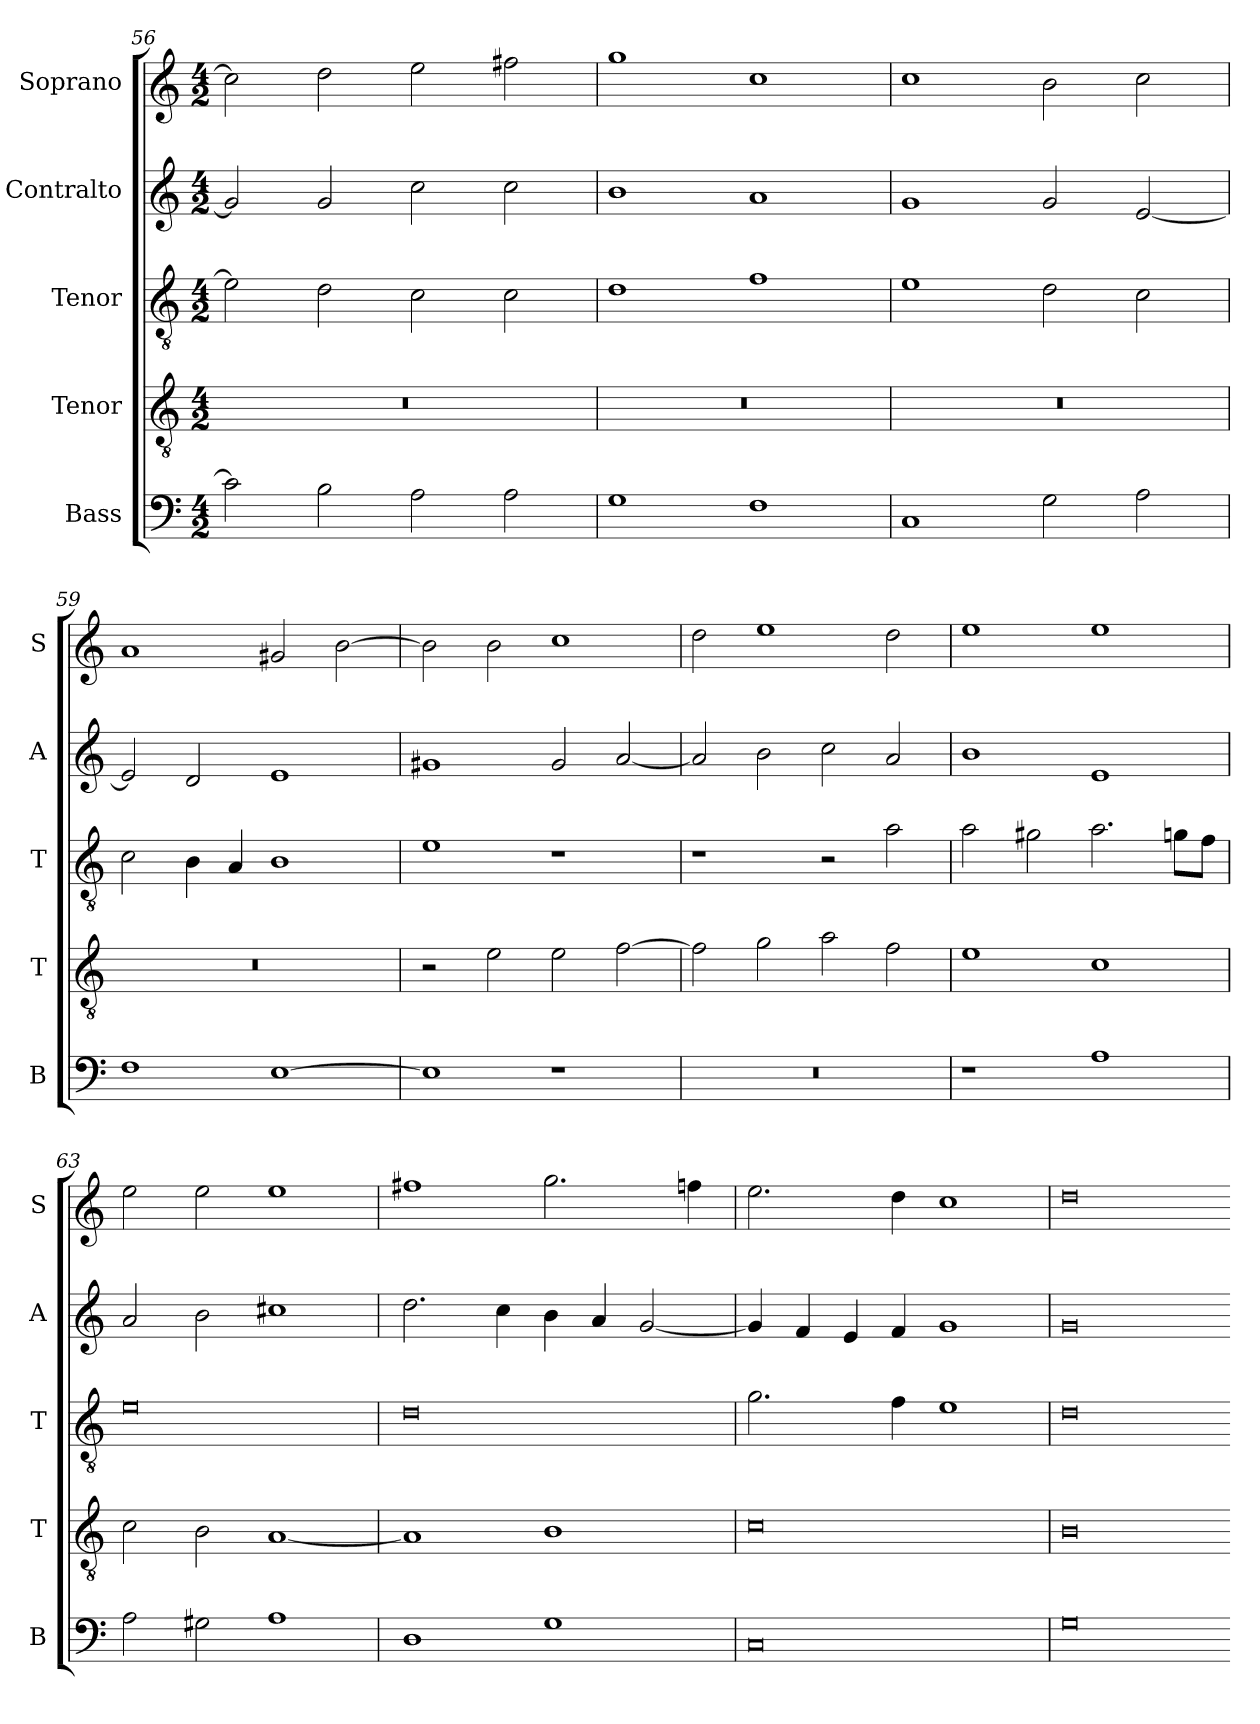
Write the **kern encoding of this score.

**kern	**kern	**kern	**kern	**kern
*part5	*part4	*part3	*part2	*part1
*staff5	*staff4	*staff3	*staff2	*staff1
*I"Bass	*I"Tenor	*I"Tenor	*I"Contralto	*I"Soprano
*I'B	*I'T	*I'T	*I'A	*I'S
*clefF4	*clefGv2	*clefGv2	*clefG2	*clefG2
*k[]	*k[]	*k[]	*k[]	*k[]
*C:ion	*C:ion	*C:ion	*C:ion	*C:ion
*M4/2	*M4/2	*M4/2	*M4/2	*M4/2
=56	=56	=56	=56	=56
2c]	0r	2e]	2g]	2cc]
2B	.	2d	2g	2dd
2A	.	2c	2cc	2ee
2A	.	2c	2cc	2ff#X
=57	=57	=57	=57	=57
1G	0r	1d	1b	1gg
1F	.	1f	1a	1cc
=58	=58	=58	=58	=58
1C	0r	1e	1g	1cc
2G	.	2d	2g	2b
2A	.	2c	[2e	2cc
=59	=59	=59	=59	=59
1F	0r	2c	2e]	1a
.	.	4B	2d	.
.	.	4A	.	.
[1E	.	1B	1e	2g#X
.	.	.	.	[2b
=60	=60	=60	=60	=60
1E]	2r	1e	1g#X	2b]
.	2e	.	.	2b
1r	2e	1r	2g#	1cc
.	[2f	.	[2a	.
=61	=61	=61	=61	=61
0r	2f]	1r	2a]	2dd
.	2g	.	2b	1ee
.	2a	2r	2cc	.
.	2f	2a	2a	2dd
=62	=62	=62	=62	=62
1r	1e	2a	1b	1ee
.	.	2g#X	.	.
1A	1c	2.a	1e	1ee
.	.	8gn\L	.	.
.	.	8f\J	.	.
=63	=63	=63	=63	=63
2A	2c	0e	2a	2ee
2G#X	2B	.	2b	2ee
1A	[1A	.	1cc#X	1ee
=64	=64	=64	=64	=64
1D	1A]	0d	2.dd	1ff#X
.	.	.	4cc	.
1G	1B	.	4b	2.gg
.	.	.	4a	.
.	.	.	[2g	.
.	.	.	.	4ffn
=65	=65	=65	=65	=65
0C	0c	2.g	4g]	2.ee
.	.	.	4f	.
.	.	.	4e	.
.	.	4f	4f	4dd
.	.	1e	1g	1cc
=66	=66	=66	=66	=66
0G	0B	0d	0g	0dd
=-	=-	=-	=-	=-
*-	*-	*-	*-	*-
